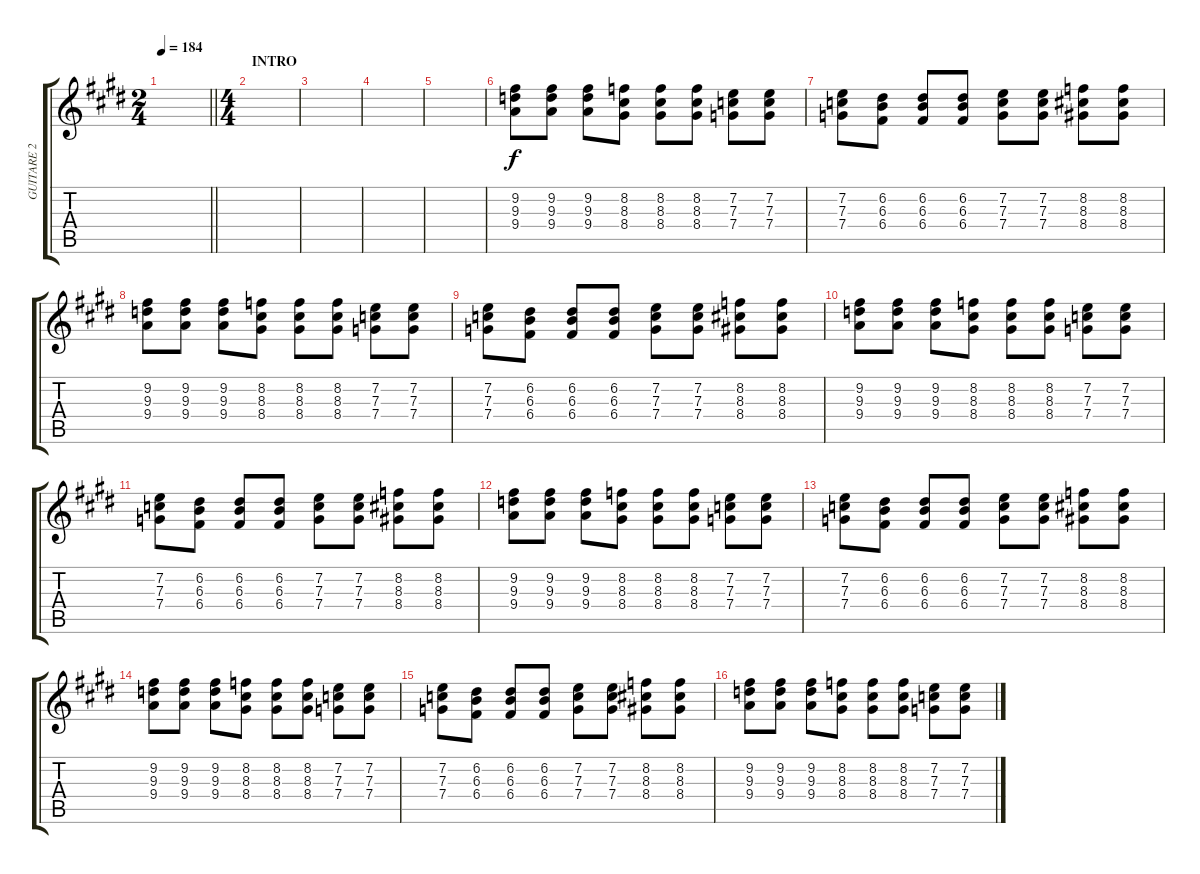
\track ("GUITARE 2" "GUITARE 2") {instrument distortionguitar}
\staff {score tabs}
\tuning (D4 A3 F3 C3 G2 D2) {hide}
\ts (2 4)
\tempo 184
\clef g2
\barLineRight lightlight
\ks e
|
\ts (4 4)
\section ("" "INTRO")
|
|
|
|
(9.2 9.3 9.4).8{volume 10 instrument overdrivenguitar} (9.2 9.3 9.4).8 (9.2 9.3 9.4).8 (8.2 8.3 8.4).8 (8.2 8.3 8.4).8 (8.2 8.3 8.4).8 (7.2 7.3 7.4).8 (7.2 7.3 7.4).8 |
(7.2 7.3 7.4).8 (6.2 6.3 6.4).8 (6.2 6.3 6.4).8 (6.2 6.3 6.4).8 (7.2 7.3 7.4).8 (7.2 7.3 7.4).8 (8.2 8.3 8.4).8 (8.2 8.3 8.4).8 |
(9.2 9.3 9.4).8 (9.2 9.3 9.4).8 (9.2 9.3 9.4).8 (8.2 8.3 8.4).8 (8.2 8.3 8.4).8 (8.2 8.3 8.4).8 (7.2 7.3 7.4).8 (7.2 7.3 7.4).8 |
(7.2 7.3 7.4).8 (6.2 6.3 6.4).8 (6.2 6.3 6.4).8 (6.2 6.3 6.4).8 (7.2 7.3 7.4).8 (7.2 7.3 7.4).8 (8.2 8.3 8.4).8 (8.2 8.3 8.4).8 |
(9.2 9.3 9.4).8{instrument distortionguitar} (9.2 9.3 9.4).8 (9.2 9.3 9.4).8 (8.2 8.3 8.4).8 (8.2 8.3 8.4).8 (8.2 8.3 8.4).8 (7.2 7.3 7.4).8 (7.2 7.3 7.4).8 |
(7.2 7.3 7.4).8 (6.2 6.3 6.4).8 (6.2 6.3 6.4).8 (6.2 6.3 6.4).8 (7.2 7.3 7.4).8 (7.2 7.3 7.4).8 (8.2 8.3 8.4).8 (8.2 8.3 8.4).8 |
(9.2 9.3 9.4).8 (9.2 9.3 9.4).8 (9.2 9.3 9.4).8 (8.2 8.3 8.4).8 (8.2 8.3 8.4).8 (8.2 8.3 8.4).8 (7.2 7.3 7.4).8 (7.2 7.3 7.4).8 |
(7.2 7.3 7.4).8 (6.2 6.3 6.4).8 (6.2 6.3 6.4).8 (6.2 6.3 6.4).8 (7.2 7.3 7.4).8 (7.2 7.3 7.4).8 (8.2 8.3 8.4).8 (8.2 8.3 8.4).8 |
(9.2 9.3 9.4).8 (9.2 9.3 9.4).8 (9.2 9.3 9.4).8 (8.2 8.3 8.4).8 (8.2 8.3 8.4).8 (8.2 8.3 8.4).8 (7.2 7.3 7.4).8 (7.2 7.3 7.4).8 |
(7.2 7.3 7.4).8 (6.2 6.3 6.4).8 (6.2 6.3 6.4).8 (6.2 6.3 6.4).8 (7.2 7.3 7.4).8 (7.2 7.3 7.4).8 (8.2 8.3 8.4).8 (8.2 8.3 8.4).8 |
(9.2 9.3 9.4).8 (9.2 9.3 9.4).8 (9.2 9.3 9.4).8 (8.2 8.3 8.4).8 (8.2 8.3 8.4).8 (8.2 8.3 8.4).8 (7.2 7.3 7.4).8 (7.2 7.3 7.4).8
